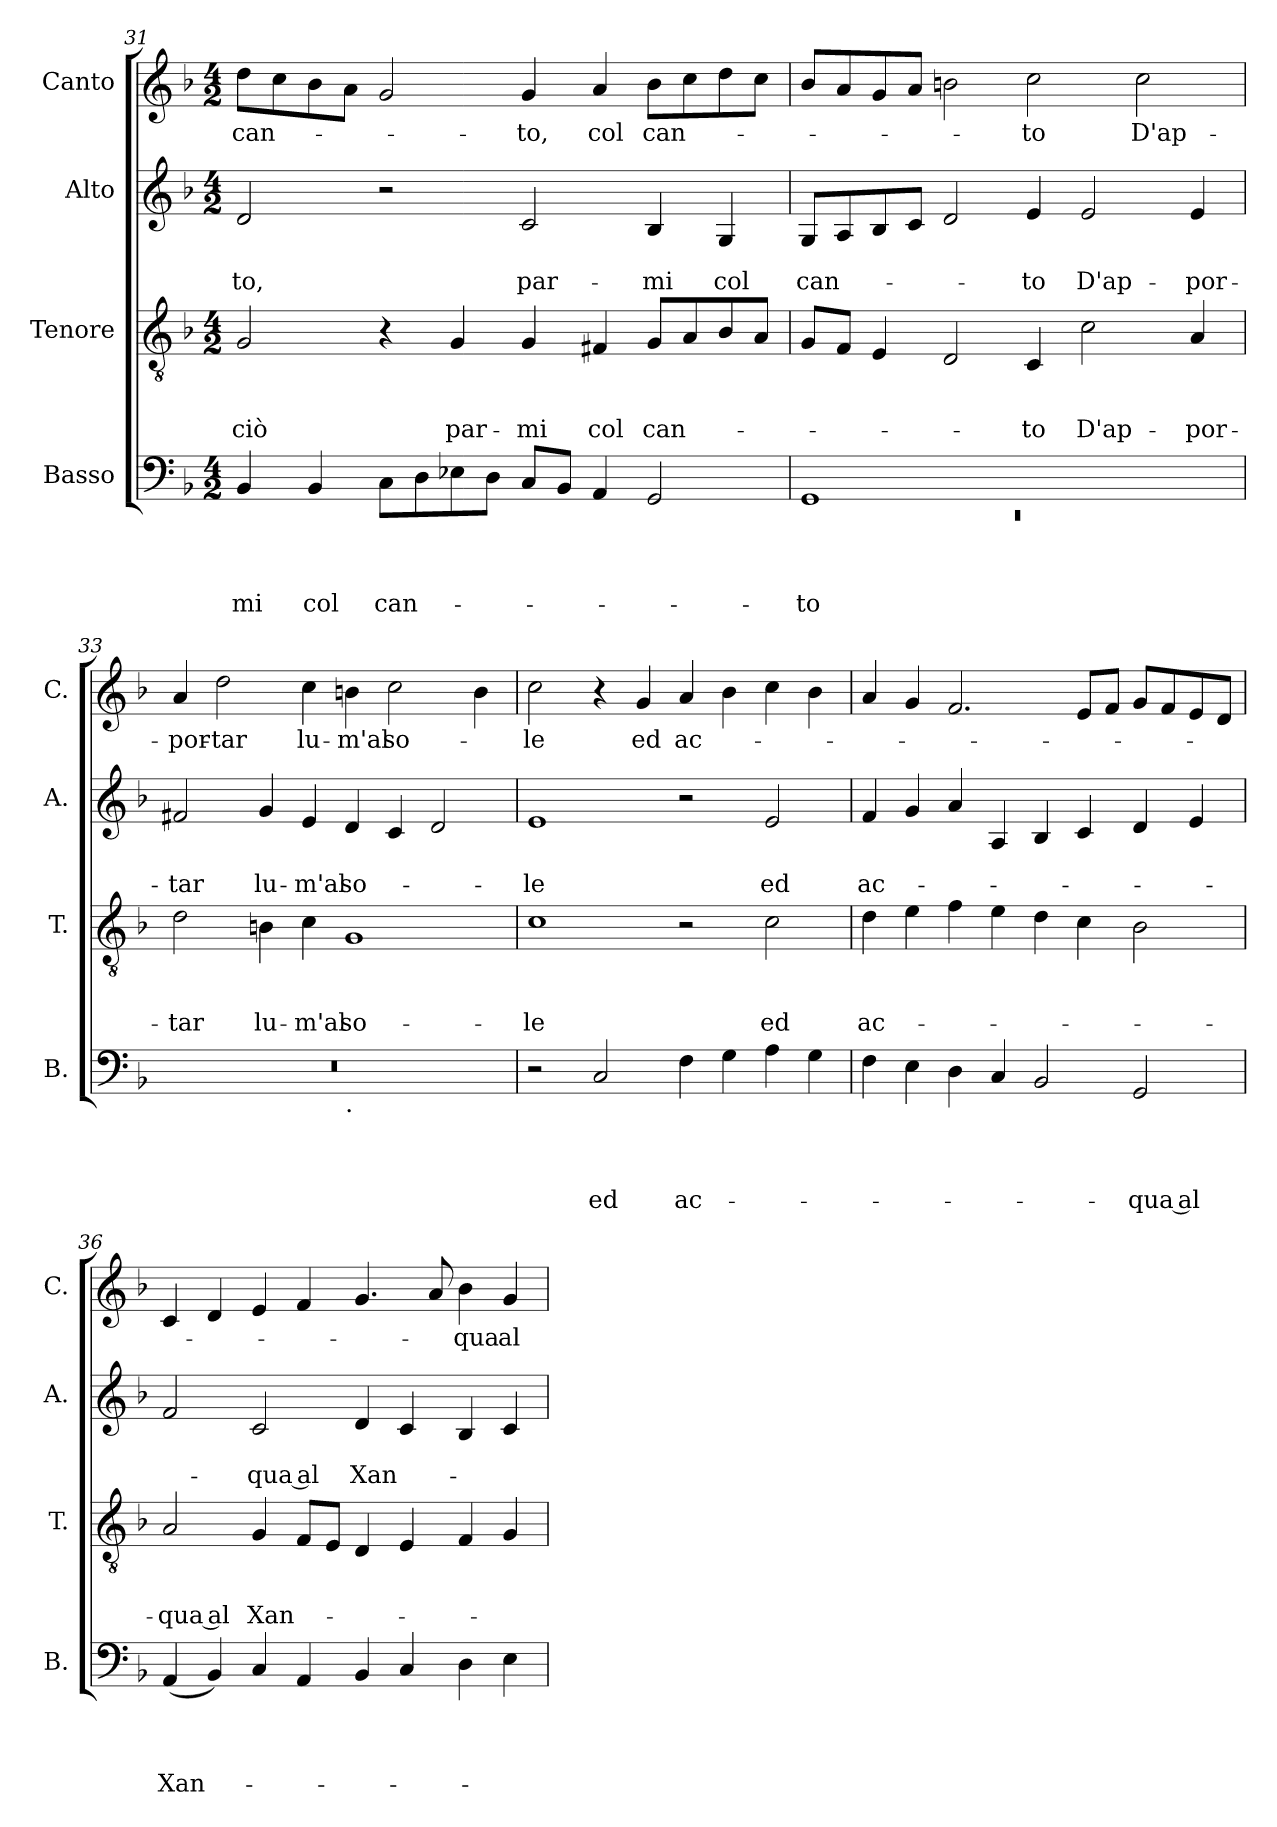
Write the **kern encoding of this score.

**kern	**text	**text	**text	**text	**kern	**text	**text	**text	**kern	**text	**text	**kern	**text
*part4	*part4	*part4	*part4	*part4	*part3	*part3	*part3	*part3	*part2	*part2	*part2	*part1	*part1
*staff4	*staff4	*staff4	*staff4	*staff4	*staff3	*staff3	*staff3	*staff3	*staff2	*staff2	*staff2	*staff1	*staff1
*I"Basso	*	*	*	*	*I"Tenore	*	*	*	*I"Alto	*	*	*I"Canto	*
*I'B.	*	*	*	*	*I'T.	*	*	*	*I'A.	*	*	*I'C.	*
!!LO:PB:g=z
*clefF4	*	*	*	*	*clefGv2	*	*	*	*clefG2	*	*	*clefG2	*
*k[b-]	*	*	*	*	*k[b-]	*	*	*	*k[b-]	*	*	*k[b-]	*
*F:	*	*	*	*	*F:	*	*	*	*F:	*	*	*F:	*
*M4/2	*	*	*	*	*M4/2	*	*	*	*M4/2	*	*	*M4/2	*
=31	=31	=31	=31	=31	=31	=31	=31	=31	=31	=31	=31	=31	=31
!	!	!	!	!LO:LY:b	!	!	!	!LO:LY:b	!	!	!LO:LY:b	!	!LO:LY:b
4BB-/	.	.	.	-mi	2G/	.	.	-ciò	2d/	.	-to,	8dd\L	can-
.	.	.	.	.	.	.	.	.	.	.	.	8cc\	.
!	!	!	!	!LO:LY:b	!	!	!	!	!	!	!	!	!
4BB-/	.	.	.	col	.	.	.	.	.	.	.	8b-\	.
.	.	.	.	.	.	.	.	.	.	.	.	8a\J	.
!	!	!	!	!LO:LY:b	!	!	!	!	!	!	!	!	!
8C\L	.	.	.	can-	4r	.	.	.	2r	.	.	2g/	.
8D\	.	.	.	.	.	.	.	.	.	.	.	.	.
!	!	!	!	!	!	!	!	!LO:LY:b	!	!	!	!	!
8E-X\	.	.	.	.	4G/	.	.	par-	.	.	.	.	.
8D\J	.	.	.	.	.	.	.	.	.	.	.	.	.
!	!	!	!	!	!	!	!	!LO:LY:b	!	!	!LO:LY:b	!	!LO:LY:b
8C/L	.	.	.	.	4G/	.	.	-mi	2c/	.	par-	4g/	-to,
8BB-/J	.	.	.	.	.	.	.	.	.	.	.	.	.
!	!	!	!	!	!	!	!	!LO:LY:b	!	!	!	!	!LO:LY:b
4AA/	.	.	.	.	4F#X/	.	.	col	.	.	.	4a/	col
!	!	!	!	!	!	!	!	!LO:LY:b	!	!	!LO:LY:b	!	!LO:LY:b
2GG/	.	.	.	.	8G/L	.	.	can-	4B-/	.	-mi	8b-\L	can-
.	.	.	.	.	8A/	.	.	.	.	.	.	8cc\	.
!	!	!	!	!	!	!	!	!	!	!	!LO:LY:b	!	!
.	.	.	.	.	8B-/	.	.	.	4G/	.	col	8dd\	.
.	.	.	.	.	8A/J	.	.	.	.	.	.	8cc\J	.
=32	=32	=32	=32	=32	=32	=32	=32	=32	=32	=32	=32	=32	=32
*^	*	*	*	*	*	*	*	*	*	*	*	*	*
!	!LO:N:vis=1	!	!	!	!LO:LY:b	!	!	!	!	!	!	!LO:LY:b	!	!
1GG	0rEE	.	.	.	-to	8G/L	.	.	.	8G/L	.	can-	8b-/L	.
.	.	.	.	.	.	8F/J	.	.	.	8A/	.	.	8a/	.
.	.	.	.	.	.	4E/	.	.	.	8B-/	.	.	8g/	.
.	.	.	.	.	.	.	.	.	.	8c/J	.	.	8a/J	.
.	.	.	.	.	.	2D/	.	.	.	2d/	.	.	2bn\	.
!	!	!	!	!	!	!	!	!	!LO:LY:b	!	!	!LO:LY:b	!	!LO:LY:b
1ryy	.	.	.	.	.	4C/	.	.	-to	4e/	.	-to	2cc\	-to
!	!	!	!	!	!	!	!	!	!LO:LY:b	!	!	!LO:LY:b	!	!
.	.	.	.	.	.	2c\	.	.	D'ap-	2e/	.	D'ap-	.	.
!	!	!	!	!	!	!	!	!	!	!	!	!	!	!LO:LY:b
.	.	.	.	.	.	.	.	.	.	.	.	.	2cc\	D'ap-
!	!	!	!	!	!	!	!	!	!LO:LY:b	!	!	!LO:LY:b	!	!
.	.	.	.	.	.	4A/	.	.	-por-	4e/	.	-por-	.	.
=33	=33	=33	=33	=33	=33	=33	=33	=33	=33	=33	=33	=33	=33	=33
!	!	!	!	!	!	!	!	!	!LO:LY:b	!	!	!LO:LY:b	!	!LO:LY:b
0r	1ryy	.	.	.	.	2d\	.	.	-tar	2f#X/	.	-tar	4a/	-por-
!	!	!	!	!	!	!	!	!	!	!	!	!	!	!LO:LY:b:rj
.	.	.	.	.	.	.	.	.	.	.	.	.	2dd\	-tar
!	!	!	!	!	!	!	!	!	!LO:LY:b	!	!	!LO:LY:b	!	!
.	.	.	.	.	.	4Bn\	.	.	lu-	4g/	.	lu-	.	.
!	!	!	!	!	!	!	!	!	!LO:LY:b	!	!	!LO:LY:b	!	!LO:LY:b
.	.	.	.	.	.	4c\	.	.	-m'al	4e/	.	-m'al	4cc\	lu-
!	!LO:TX:b:t=.	!	!	!	!	!	!	!	!	!	!	!	!	!
!	!	!	!	!	!	!	!	!	!LO:LY:b	!	!	!LO:LY:b	!	!LO:LY:b
.	1ryy	.	.	.	.	1G	.	.	so-	4d/	.	so-	4bn\	-m'al
!	!	!	!	!	!	!	!	!	!	!	!	!	!	!LO:LY:b
.	.	.	.	.	.	.	.	.	.	4c/	.	.	2cc\	so-
.	.	.	.	.	.	.	.	.	.	2d/	.	.	.	.
.	.	.	.	.	.	.	.	.	.	.	.	.	4b\	.
=34	=34	=34	=34	=34	=34	=34	=34	=34	=34	=34	=34	=34	=34	=34
!	!	!	!	!	!	!	!	!	!LO:LY:b	!	!	!LO:LY:b	!	!LO:LY:b
*v	*v	*	*	*	*	*	*	*	*	*	*	*	*	*
2r	.	.	.	.	1c	.	.	-le	1e	.	-le	2cc\	-le
!	!	!	!	!LO:LY:b	!	!	!	!	!	!	!	!	!
2C/	.	.	.	ed	.	.	.	.	.	.	.	4r	.
!	!	!	!	!	!	!	!	!	!	!	!	!	!LO:LY:b
.	.	.	.	.	.	.	.	.	.	.	.	4g/	ed
!	!	!	!	!LO:LY:b	!	!	!	!	!	!	!	!	!LO:LY:b
4F\	.	.	.	ac-	2r	.	.	.	2r	.	.	4a/	ac-
4G\	.	.	.	.	.	.	.	.	.	.	.	4b-\	.
!	!	!	!	!	!	!	!	!LO:LY:b	!	!	!LO:LY:b	!	!
4A\	.	.	.	.	2c\	.	.	ed	2e/	.	ed	4cc\	.
4G\	.	.	.	.	.	.	.	.	.	.	.	4b-\	.
!!LO:LB:g=z
=35	=35	=35	=35	=35	=35	=35	=35	=35	=35	=35	=35	=35	=35
!	!	!	!	!	!	!	!	!LO:LY:b	!	!	!LO:LY:b	!	!
4F\	.	.	.	.	4d\	.	.	ac-	4f/	.	ac-	4a/	.
4E\	.	.	.	.	4e\	.	.	.	4g/	.	.	4g/	.
4D\	.	.	.	.	4f\	.	.	.	4a/	.	.	2.f/	.
4C/	.	.	.	.	4e\	.	.	.	4A/	.	.	.	.
2BB-/	.	.	.	.	4d\	.	.	.	4B-/	.	.	.	.
.	.	.	.	.	4c\	.	.	.	4c/	.	.	8e/L	.
.	.	.	.	.	.	.	.	.	.	.	.	8f/J	.
!	!	!	!	!LO:LY:b:rj	!	!	!	!	!	!	!	!	!
2GG/	.	.	.	-qua al	2B-\	.	.	.	4d/	.	.	8g/L	.
.	.	.	.	.	.	.	.	.	.	.	.	8f/	.
.	.	.	.	.	.	.	.	.	4e/	.	.	8e/	.
.	.	.	.	.	.	.	.	.	.	.	.	8d/J	.
=36	=36	=36	=36	=36	=36	=36	=36	=36	=36	=36	=36	=36	=36
!	!	!	!	!LO:LY:b	!	!	!	!LO:LY:b:rj	!	!	!	!	!
(4AA/	.	.	.	Xan-	2A/	.	.	-qua al	2f/	.	.	4c/	.
4BB-/)	.	.	.	.	.	.	.	.	.	.	.	4d/	.
!	!	!	!	!	!	!	!	!LO:LY:b	!	!	!LO:LY:b:rj	!	!
4C/	.	.	.	.	4G/	.	.	Xan-	2c/	.	-qua al	4e/	.
4AA/	.	.	.	.	8F/L	.	.	.	.	.	.	4f/	.
.	.	.	.	.	8E/J	.	.	.	.	.	.	.	.
!	!	!	!	!	!	!	!	!	!	!	!LO:LY:b	!	!
4BB-/	.	.	.	.	4D/	.	.	.	4d/	.	Xan-	4.g/	.
4C/	.	.	.	.	4E/	.	.	.	4c/	.	.	.	.
.	.	.	.	.	.	.	.	.	.	.	.	8a/	.
!	!	!	!	!	!	!	!	!	!	!	!	!	!LO:LY:b
4D\	.	.	.	.	4F/	.	.	.	4B-/	.	.	4b-\	-qua
!	!	!	!	!	!	!	!	!	!	!	!	!	!LO:LY:b
4E\	.	.	.	.	4G/	.	.	.	4c/	.	.	4g/	al
=	=	=	=	=	=	=	=	=	=	=	=	=	=
*-	*-	*-	*-	*-	*-	*-	*-	*-	*-	*-	*-	*-	*-
